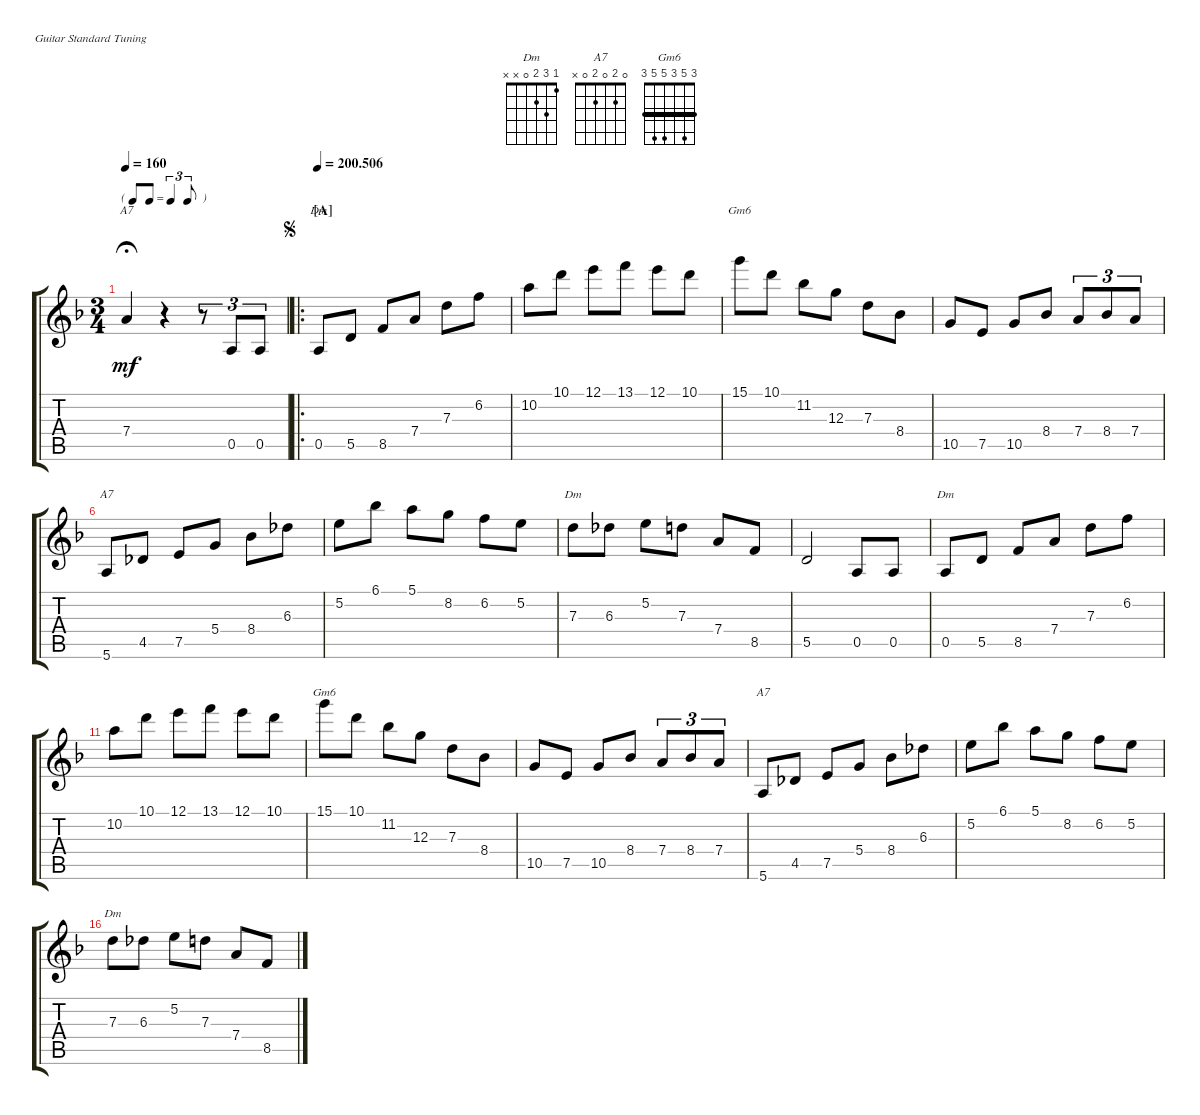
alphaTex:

\defaultSystemsLayout 4
\singleTrackTrackNamePolicy hidden
\firstSystemTrackNameMode fullname
\otherSystemsTrackNameMode fullname
\firstSystemTrackNameOrientation horizontal
\otherSystemsTrackNameOrientation horizontal
\defaultBarNumberDisplay FirstOfSystem
\track ("Guitare I" "N-Gt") {instrument acousticguitarnylon}
\staff {score tabs}
\tuning (E4 B3 G3 D3 A2 E2)
\chord ("Dm" 1 3 2 0 x x)
\chord ("A7" 0 2 0 2 0 x)
\chord ("Gm6" 3 5 3 5 5 3) {barre (3 3)}
\ts (3 4)
\tf triplet8th
\tempo 160
\clef g2
\ks f
7.4.4{ch "A7" dy mf fermata (medium 0.5)} r.4 r.8{tu (3 2)} 0.5.8{tu (3 2)} 0.5.8{tu (3 2)} |
\ro
\section ("A" "")
\jump segno
\tempo
200.506 0.5.8{ch "Dm"} 5.5.8 8.5.8 7.4.8 7.3.8 6.2.8 |
10.2.8 10.1.8 12.1.8 13.1.8 12.1.8 10.1.8 |
15.1.8{ch "Gm6"} 10.1.8 11.2.8 12.3.8 7.3.8 8.4.8 |
10.5.8 7.5.8 10.5.8 8.4.8 7.4.8{tu (3 2)} 8.4.8{tu (3 2)} 7.4.8{tu (3 2)} |
5.6.8{ch "A7"} 4.5.8 7.5.8 5.4.8 8.4.8 6.3.8 |
5.2.8 6.1.8 5.1.8 8.2.8 6.2.8 5.2.8 |
7.3.8{ch "Dm"} 6.3.8 5.2.8 7.3.8 7.4.8 8.5.8 |
5.5.2 0.5.8 0.5.8 |
0.5.8{ch "Dm"} 5.5.8 8.5.8 7.4.8 7.3.8 6.2.8 |
10.2.8 10.1.8 12.1.8 13.1.8 12.1.8 10.1.8 |
15.1.8{ch "Gm6"} 10.1.8 11.2.8 12.3.8 7.3.8 8.4.8 |
10.5.8 7.5.8 10.5.8 8.4.8 7.4.8{tu (3 2)} 8.4.8{tu (3 2)} 7.4.8{tu (3 2)} |
5.6.8{ch "A7"} 4.5.8 7.5.8 5.4.8 8.4.8 6.3.8 |
5.2.8 6.1.8 5.1.8 8.2.8 6.2.8 5.2.8 |
7.3.8{ch "Dm"} 6.3.8 5.2.8 7.3.8 7.4.8 8.5.8
